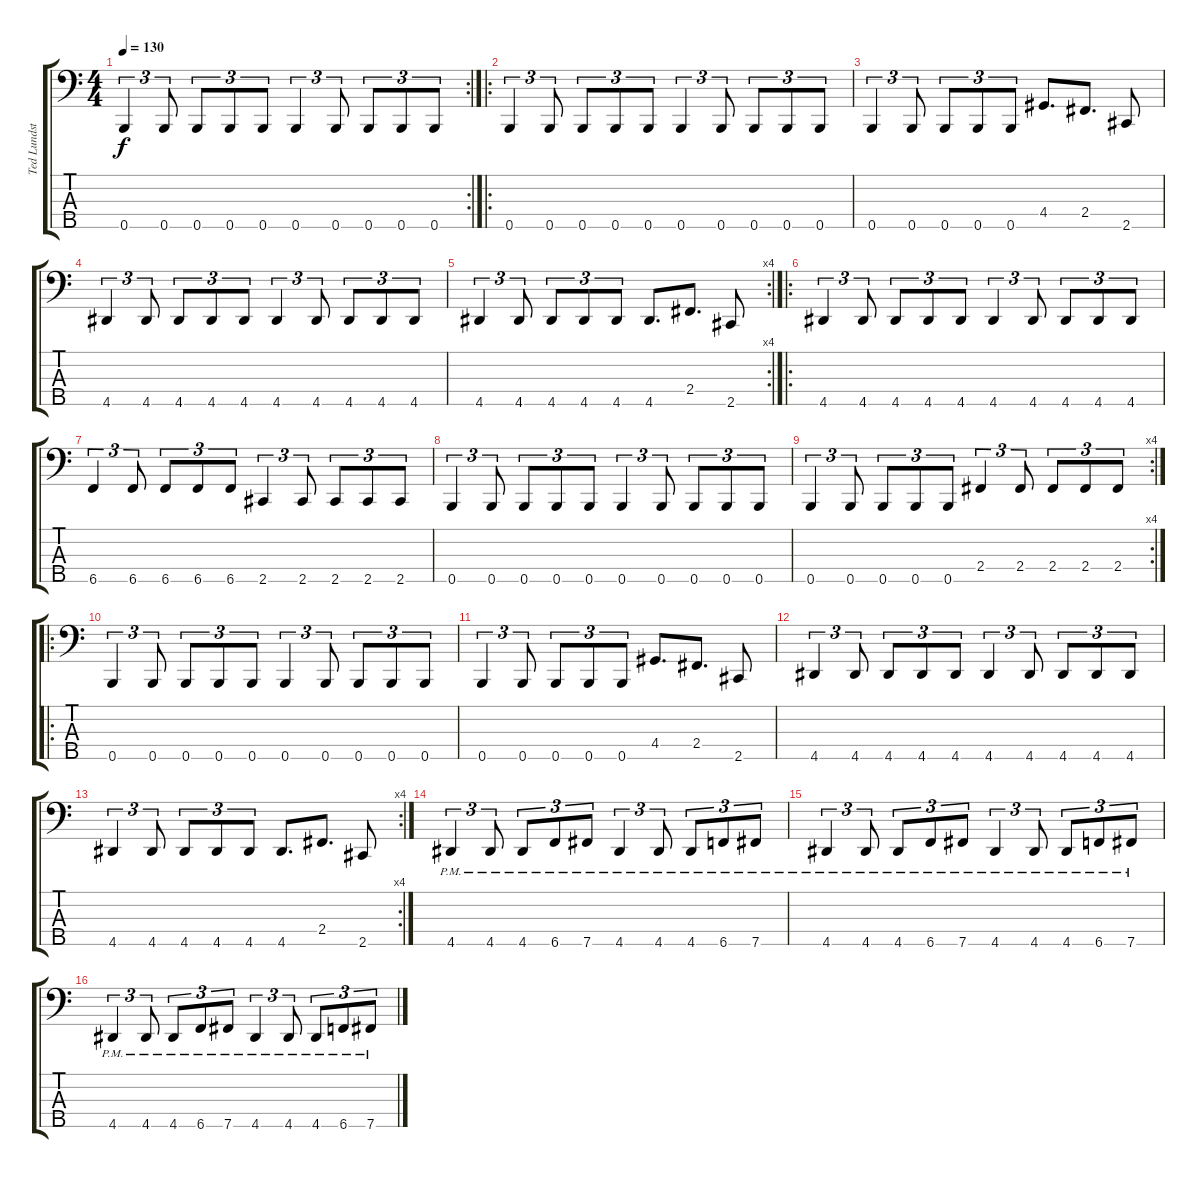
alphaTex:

\track ("Ted Lundström" "Ted Lundst") {instrument electricbassfinger}
\staff {score tabs}
\tuning (G2 D2 A1 E1 B0) {hide}
\rc 2
\ts (4 4)
\tempo 130
\clef f4
\ks c
0.5.4{tu (3 2) dy f} 0.5.8{tu (3 2)} 0.5.8{tu (3 2)} 0.5.8{tu (3 2)} 0.5.8{tu (3 2)} 0.5.4{tu (3 2)} 0.5.8{tu (3 2)} 0.5.8{tu (3 2)} 0.5.8{tu (3 2)} 0.5.8{tu (3 2)} |
\ro
0.5.4{tu (3 2)} 0.5.8{tu (3 2)} 0.5.8{tu (3 2)} 0.5.8{tu (3 2)} 0.5.8{tu (3 2)} 0.5.4{tu (3 2)} 0.5.8{tu (3 2)} 0.5.8{tu (3 2)} 0.5.8{tu (3 2)} 0.5.8{tu (3 2)} |
0.5.4{tu (3 2)} 0.5.8{tu (3 2)} 0.5.8{tu (3 2)} 0.5.8{tu (3 2)} 0.5.8{tu (3 2)} 4.4.8{d} 2.4.8{d} 2.5.8 |
4.5.4{tu (3 2)} 4.5.8{tu (3 2)} 4.5.8{tu (3 2)} 4.5.8{tu (3 2)} 4.5.8{tu (3 2)} 4.5.4{tu (3 2)} 4.5.8{tu (3 2)} 4.5.8{tu (3 2)} 4.5.8{tu (3 2)} 4.5.8{tu (3 2)} |
\rc 4
4.5.4{tu (3 2)} 4.5.8{tu (3 2)} 4.5.8{tu (3 2)} 4.5.8{tu (3 2)} 4.5.8{tu (3 2)} 4.5.8{d} 2.4.8{d} 2.5.8 |
\ro
4.5.4{tu (3 2)} 4.5.8{tu (3 2)} 4.5.8{tu (3 2)} 4.5.8{tu (3 2)} 4.5.8{tu (3 2)} 4.5.4{tu (3 2)} 4.5.8{tu (3 2)} 4.5.8{tu (3 2)} 4.5.8{tu (3 2)} 4.5.8{tu (3 2)} |
6.5.4{tu (3 2)} 6.5.8{tu (3 2)} 6.5.8{tu (3 2)} 6.5.8{tu (3 2)} 6.5.8{tu (3 2)} 2.5.4{tu (3 2)} 2.5.8{tu (3 2)} 2.5.8{tu (3 2)} 2.5.8{tu (3 2)} 2.5.8{tu (3 2)} |
0.5.4{tu (3 2)} 0.5.8{tu (3 2)} 0.5.8{tu (3 2)} 0.5.8{tu (3 2)} 0.5.8{tu (3 2)} 0.5.4{tu (3 2)} 0.5.8{tu (3 2)} 0.5.8{tu (3 2)} 0.5.8{tu (3 2)} 0.5.8{tu (3 2)} |
\rc 4
0.5.4{tu (3 2)} 0.5.8{tu (3 2)} 0.5.8{tu (3 2)} 0.5.8{tu (3 2)} 0.5.8{tu (3 2)} 2.4.4{tu (3 2)} 2.4.8{tu (3 2)} 2.4.8{tu (3 2)} 2.4.8{tu (3 2)} 2.4.8{tu (3 2)} |
\ro
0.5.4{tu (3 2)} 0.5.8{tu (3 2)} 0.5.8{tu (3 2)} 0.5.8{tu (3 2)} 0.5.8{tu (3 2)} 0.5.4{tu (3 2)} 0.5.8{tu (3 2)} 0.5.8{tu (3 2)} 0.5.8{tu (3 2)} 0.5.8{tu (3 2)} |
0.5.4{tu (3 2)} 0.5.8{tu (3 2)} 0.5.8{tu (3 2)} 0.5.8{tu (3 2)} 0.5.8{tu (3 2)} 4.4.8{d} 2.4.8{d} 2.5.8 |
4.5.4{tu (3 2)} 4.5.8{tu (3 2)} 4.5.8{tu (3 2)} 4.5.8{tu (3 2)} 4.5.8{tu (3 2)} 4.5.4{tu (3 2)} 4.5.8{tu (3 2)} 4.5.8{tu (3 2)} 4.5.8{tu (3 2)} 4.5.8{tu (3 2)} |
\rc 4
4.5.4{tu (3 2)} 4.5.8{tu (3 2)} 4.5.8{tu (3 2)} 4.5.8{tu (3 2)} 4.5.8{tu (3 2)} 4.5.8{d} 2.4.8{d} 2.5.8 |
4.5{pm}.4{tu (3 2)} 4.5{pm}.8{tu (3 2)} 4.5{pm}.8{tu (3 2)} 6.5{pm}.8{tu (3 2)} 7.5{pm}.8{tu (3 2)} 4.5{pm}.4{tu (3 2)} 4.5{pm}.8{tu (3 2)} 4.5{pm}.8{tu (3 2)} 6.5{pm}.8{tu (3 2)} 7.5{pm}.8{tu (3 2)} |
4.5{pm}.4{tu (3 2)} 4.5{pm}.8{tu (3 2)} 4.5{pm}.8{tu (3 2)} 6.5{pm}.8{tu (3 2)} 7.5{pm}.8{tu (3 2)} 4.5{pm}.4{tu (3 2)} 4.5{pm}.8{tu (3 2)} 4.5{pm}.8{tu (3 2)} 6.5{pm}.8{tu (3 2)} 7.5{pm}.8{tu (3 2)} |
4.5{pm}.4{tu (3 2)} 4.5{pm}.8{tu (3 2)} 4.5{pm}.8{tu (3 2)} 6.5{pm}.8{tu (3 2)} 7.5{pm}.8{tu (3 2)} 4.5{pm}.4{tu (3 2)} 4.5{pm}.8{tu (3 2)} 4.5{pm}.8{tu (3 2)} 6.5{pm}.8{tu (3 2)} 7.5{pm}.8{tu (3 2)}
